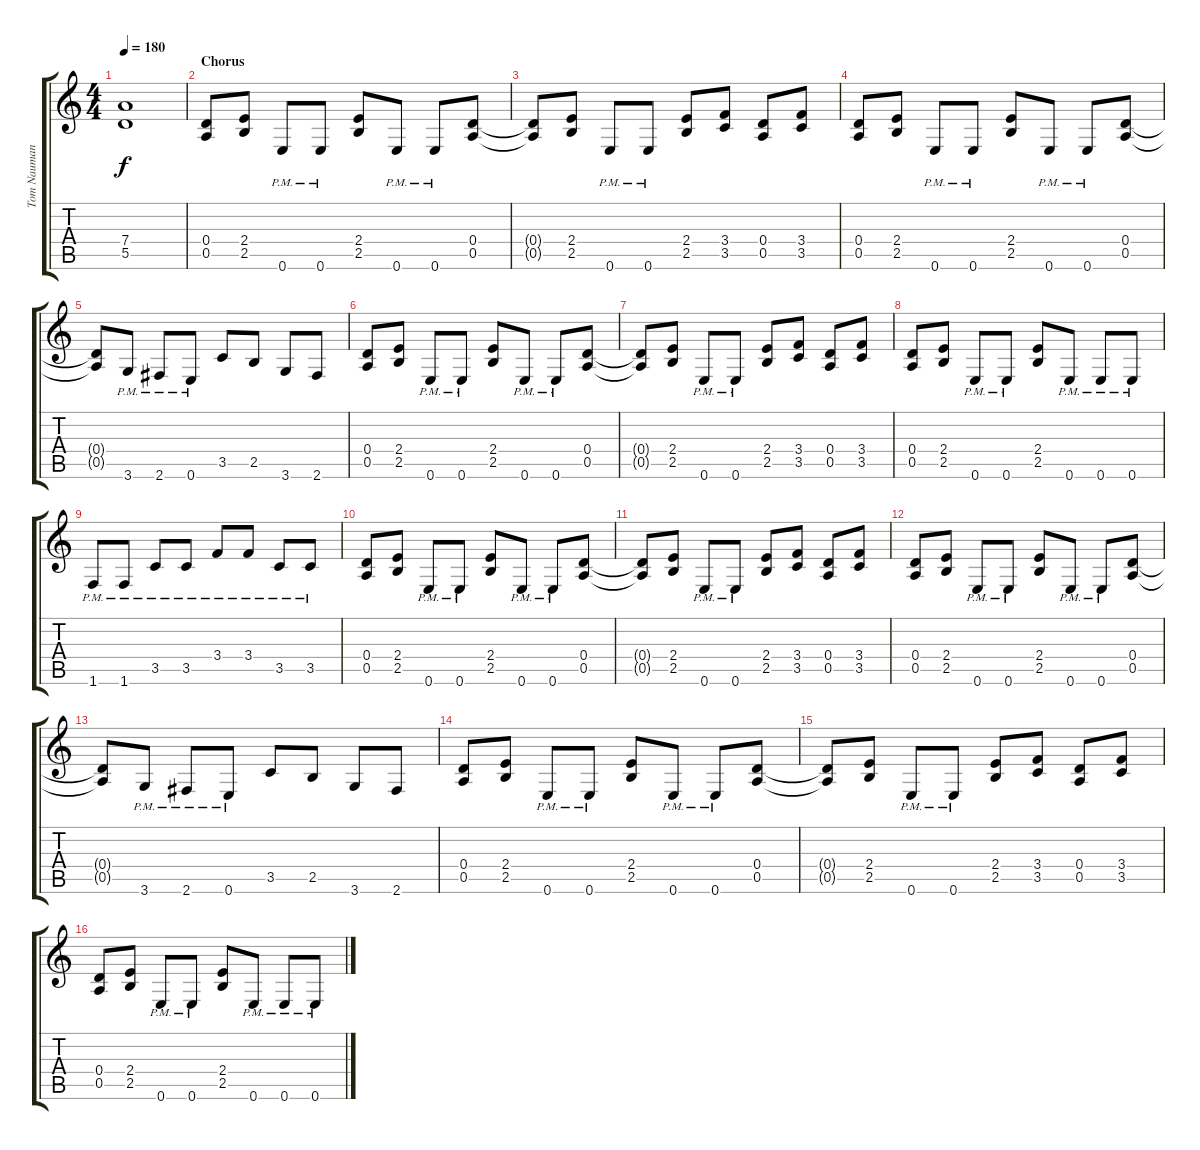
\track ("Tom Naumann Guitar" "Tom Nauman") {instrument distortionguitar}
\staff {score tabs}
\tuning (E4 B3 G3 D3 A2 E2) {hide}
\ts (4 4)
\tempo 180
\clef g2
\ks c
(7.4 5.5).1{dy f} |
\section ("" "Chorus")
(0.4 0.5).8 (2.4 2.5).8 0.6{pm}.8 0.6{pm}.8 (2.4 2.5).8 0.6{pm}.8 0.6{pm}.8 (0.4 0.5).8 |
(0.4{t} 0.5{t}).8 (2.4 2.5).8 0.6{pm}.8 0.6{pm}.8 (2.4 2.5).8 (3.4 3.5).8 (0.4 0.5).8 (3.4 3.5).8 |
(0.4 0.5).8 (2.4 2.5).8 0.6{pm}.8 0.6{pm}.8 (2.4 2.5).8 0.6{pm}.8 0.6{pm}.8 (0.4 0.5).8 |
(0.4{t} 0.5{t}).8 3.6{pm}.8 2.6{pm}.8 0.6{pm}.8 3.5.8 2.5.8 3.6.8 2.6.8 |
(0.4 0.5).8 (2.4 2.5).8 0.6{pm}.8 0.6{pm}.8 (2.4 2.5).8 0.6{pm}.8 0.6{pm}.8 (0.4 0.5).8 |
(0.4{t} 0.5{t}).8 (2.4 2.5).8 0.6{pm}.8 0.6{pm}.8 (2.4 2.5).8 (3.4 3.5).8 (0.4 0.5).8 (3.4 3.5).8 |
(0.4 0.5).8 (2.4 2.5).8 0.6{pm}.8 0.6{pm}.8 (2.4 2.5).8 0.6{pm}.8 0.6{pm}.8 0.6{pm}.8 |
1.6{pm}.8 1.6{pm}.8 3.5{pm}.8 3.5{pm}.8 3.4{pm}.8 3.4{pm}.8 3.5{pm}.8 3.5{pm}.8 |
(0.4 0.5).8 (2.4 2.5).8 0.6{pm}.8 0.6{pm}.8 (2.4 2.5).8 0.6{pm}.8 0.6{pm}.8 (0.4 0.5).8 |
(0.4{t} 0.5{t}).8 (2.4 2.5).8 0.6{pm}.8 0.6{pm}.8 (2.4 2.5).8 (3.4 3.5).8 (0.4 0.5).8 (3.4 3.5).8 |
(0.4 0.5).8 (2.4 2.5).8 0.6{pm}.8 0.6{pm}.8 (2.4 2.5).8 0.6{pm}.8 0.6{pm}.8 (0.4 0.5).8 |
(0.4{t} 0.5{t}).8 3.6{pm}.8 2.6{pm}.8 0.6{pm}.8 3.5.8 2.5.8 3.6.8 2.6.8 |
(0.4 0.5).8 (2.4 2.5).8 0.6{pm}.8 0.6{pm}.8 (2.4 2.5).8 0.6{pm}.8 0.6{pm}.8 (0.4 0.5).8 |
(0.4{t} 0.5{t}).8 (2.4 2.5).8 0.6{pm}.8 0.6{pm}.8 (2.4 2.5).8 (3.4 3.5).8 (0.4 0.5).8 (3.4 3.5).8 |
(0.4 0.5).8 (2.4 2.5).8 0.6{pm}.8 0.6{pm}.8 (2.4 2.5).8 0.6{pm}.8 0.6{pm}.8 0.6{pm}.8
